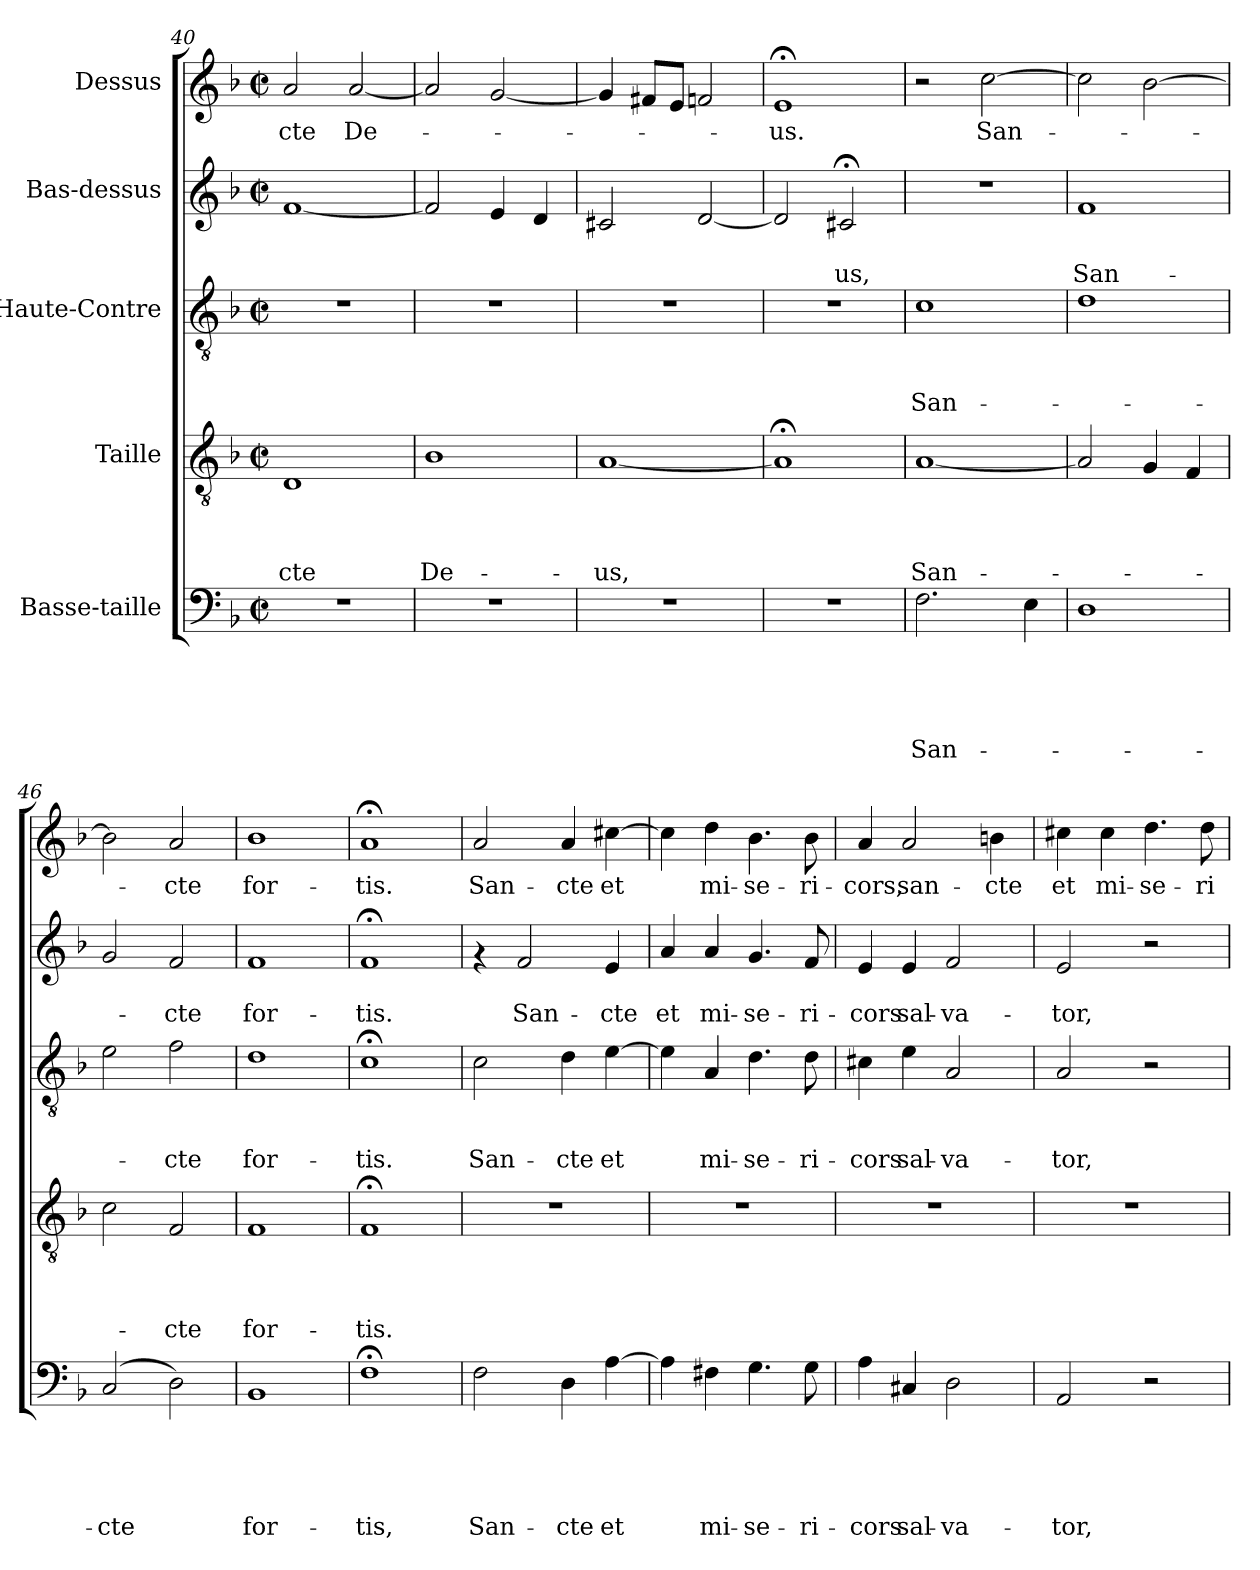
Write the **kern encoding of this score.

**kern	**text	**text	**text	**text	**text	**kern	**text	**text	**text	**text	**kern	**text	**text	**text	**kern	**text	**text	**kern	**text
*part5	*part5	*part5	*part5	*part5	*part5	*part4	*part4	*part4	*part4	*part4	*part3	*part3	*part3	*part3	*part2	*part2	*part2	*part1	*part1
*staff5	*staff5	*staff5	*staff5	*staff5	*staff5	*staff4	*staff4	*staff4	*staff4	*staff4	*staff3	*staff3	*staff3	*staff3	*staff2	*staff2	*staff2	*staff1	*staff1
*I"Basse-taille	*	*	*	*	*	*I"Taille	*	*	*	*	*I"Haute-Contre	*	*	*	*I"Bas-dessus	*	*	*I"Dessus	*
*clefF4	*	*	*	*	*	*clefGv2	*	*	*	*	*clefGv2	*	*	*	*clefG2	*	*	*clefG2	*
*k[b-]	*	*	*	*	*	*k[b-]	*	*	*	*	*k[b-]	*	*	*	*k[b-]	*	*	*k[b-]	*
*F:	*	*	*	*	*	*F:	*	*	*	*	*F:	*	*	*	*F:	*	*	*F:	*
*M2/2	*	*	*	*	*	*M2/2	*	*	*	*	*M2/2	*	*	*	*M2/2	*	*	*M2/2	*
*met(c|)	*	*	*	*	*	*met(c|)	*	*	*	*	*met(c|)	*	*	*	*met(c|)	*	*	*met(c|)	*
=40	=40	=40	=40	=40	=40	=40	=40	=40	=40	=40	=40	=40	=40	=40	=40	=40	=40	=40	=40
!	!	!	!	!	!	!	!	!	!	!LO:LY:b	!	!	!	!	!	!	!	!	!LO:LY:b
1r	.	.	.	.	.	1D	.	.	.	-cte	1r	.	.	.	[<1f	.	.	2a/	-cte
!	!	!	!	!	!	!	!	!	!	!	!	!	!	!	!	!	!	!	!LO:LY:b
.	.	.	.	.	.	.	.	.	.	.	.	.	.	.	.	.	.	[<2a/	De-
=41	=41	=41	=41	=41	=41	=41	=41	=41	=41	=41	=41	=41	=41	=41	=41	=41	=41	=41	=41
!	!	!	!	!	!	!	!	!	!	!LO:LY:b	!	!	!	!	!	!	!	!	!
1r	.	.	.	.	.	1B-	.	.	.	De-	1r	.	.	.	2f/]	.	.	2a/]	.
.	.	.	.	.	.	.	.	.	.	.	.	.	.	.	4e/	.	.	[<2g/	.
.	.	.	.	.	.	.	.	.	.	.	.	.	.	.	4d/	.	.	.	.
=42	=42	=42	=42	=42	=42	=42	=42	=42	=42	=42	=42	=42	=42	=42	=42	=42	=42	=42	=42
!	!	!	!	!	!	!	!	!	!	!LO:LY:b	!	!	!	!	!	!	!	!	!
1r	.	.	.	.	.	[<1A	.	.	.	-us,	1r	.	.	.	2c#X/	.	.	4g/]	.
.	.	.	.	.	.	.	.	.	.	.	.	.	.	.	.	.	.	8f#X/L	.
.	.	.	.	.	.	.	.	.	.	.	.	.	.	.	.	.	.	8e/J	.
.	.	.	.	.	.	.	.	.	.	.	.	.	.	.	[<2d/	.	.	2fn/	.
=43	=43	=43	=43	=43	=43	=43	=43	=43	=43	=43	=43	=43	=43	=43	=43	=43	=43	=43	=43
!	!	!	!	!	!	!	!	!	!	!	!	!	!	!	!	!	!	!	!LO:LY:b
1r	.	.	.	.	.	1A;<]	.	.	.	.	1r	.	.	.	2d/]	.	.	1e;	-us.
!	!	!	!	!	!	!	!	!	!	!	!	!	!	!	!	!	!LO:LY:b	!	!
.	.	.	.	.	.	.	.	.	.	.	.	.	.	.	2c#X;</	.	-us,	.	.
!!LO:LB:g=z
=44	=44	=44	=44	=44	=44	=44	=44	=44	=44	=44	=44	=44	=44	=44	=44	=44	=44	=44	=44
!	!	!	!	!	!LO:LY:b	!	!	!	!	!LO:LY:b	!	!	!	!LO:LY:b	!	!	!	!	!
2.F\	.	.	.	.	San-	[<1A	.	.	.	San-	1c	.	.	San-	1r	.	.	2r	.
!	!	!	!	!	!	!	!	!	!	!	!	!	!	!	!	!	!	!	!LO:LY:b
.	.	.	.	.	.	.	.	.	.	.	.	.	.	.	.	.	.	[>2cc\	San-
4E\	.	.	.	.	.	.	.	.	.	.	.	.	.	.	.	.	.	.	.
=45	=45	=45	=45	=45	=45	=45	=45	=45	=45	=45	=45	=45	=45	=45	=45	=45	=45	=45	=45
!	!	!	!	!	!	!	!	!	!	!	!	!	!	!	!	!	!LO:LY:b	!	!
1D	.	.	.	.	.	2A/]	.	.	.	.	1d	.	.	.	1f	.	San-	2cc\]	.
.	.	.	.	.	.	4G/	.	.	.	.	.	.	.	.	.	.	.	[>2b-\	.
.	.	.	.	.	.	4F/	.	.	.	.	.	.	.	.	.	.	.	.	.
=46	=46	=46	=46	=46	=46	=46	=46	=46	=46	=46	=46	=46	=46	=46	=46	=46	=46	=46	=46
!	!	!	!	!	!LO:LY:b	!	!	!	!	!	!	!	!	!	!	!	!	!	!
(>2C/	.	.	.	.	-cte	2c\	.	.	.	.	2e\	.	.	.	2g/	.	.	2b-\]	.
!	!	!	!	!	!	!	!	!	!	!LO:LY:b	!	!	!	!LO:LY:b	!	!	!LO:LY:b	!	!LO:LY:b
2D\)	.	.	.	.	.	2F/	.	.	.	-cte	2f\	.	.	-cte	2f/	.	-cte	2a/	-cte
=47	=47	=47	=47	=47	=47	=47	=47	=47	=47	=47	=47	=47	=47	=47	=47	=47	=47	=47	=47
!	!	!	!	!	!LO:LY:b	!	!	!	!	!LO:LY:b	!	!	!	!LO:LY:b	!	!	!LO:LY:b	!	!LO:LY:b
1BB-	.	.	.	.	for-	1F	.	.	.	for-	1d	.	.	for-	1f	.	for-	1b-	for-
=48	=48	=48	=48	=48	=48	=48	=48	=48	=48	=48	=48	=48	=48	=48	=48	=48	=48	=48	=48
!	!	!	!	!	!LO:LY:b	!	!	!	!	!LO:LY:b	!	!	!	!LO:LY:b	!	!	!LO:LY:b	!	!LO:LY:b
1F;	.	.	.	.	-tis,	1F;	.	.	.	-tis.	1c;	.	.	-tis.	1f;	.	-tis.	1a;<	-tis.
=49	=49	=49	=49	=49	=49	=49	=49	=49	=49	=49	=49	=49	=49	=49	=49	=49	=49	=49	=49
!	!	!	!	!	!LO:LY:b	!	!	!	!	!	!	!	!	!LO:LY:b	!	!	!	!	!LO:LY:b
2F\	.	.	.	.	San-	1r	.	.	.	.	2c\	.	.	San-	4rf	.	.	2a/	San-
!	!	!	!	!	!	!	!	!	!	!	!	!	!	!	!	!	!LO:LY:b	!	!
.	.	.	.	.	.	.	.	.	.	.	.	.	.	.	2f/	.	San-	.	.
!	!	!	!	!	!LO:LY:b	!	!	!	!	!	!	!	!	!LO:LY:b	!	!	!	!	!LO:LY:b
4D\	.	.	.	.	-cte	.	.	.	.	.	4d\	.	.	-cte	.	.	.	4a/	-cte
!	!	!	!	!	!LO:LY:b	!	!	!	!	!	!	!	!	!LO:LY:b	!	!	!LO:LY:b	!	!LO:LY:b
[>4A\	.	.	.	.	et	.	.	.	.	.	[>4e\	.	.	et	4e/	.	-cte	[>4cc#X\	et
=50	=50	=50	=50	=50	=50	=50	=50	=50	=50	=50	=50	=50	=50	=50	=50	=50	=50	=50	=50
!	!	!	!	!	!	!	!	!	!	!	!	!	!	!	!	!	!LO:LY:b	!	!
4A\]	.	.	.	.	.	1r	.	.	.	.	4e\]	.	.	.	4a/	.	et	4cc#\]	.
!	!	!	!	!	!LO:LY:b	!	!	!	!	!	!	!	!	!LO:LY:b	!	!	!LO:LY:b	!	!LO:LY:b
4F#X\	.	.	.	.	mi-	.	.	.	.	.	4A/	.	.	mi-	4a/	.	mi-	4dd\	mi-
!	!	!	!	!	!LO:LY:b	!	!	!	!	!	!	!	!	!LO:LY:b	!	!	!LO:LY:b	!	!LO:LY:b
4.G\	.	.	.	.	-se-	.	.	.	.	.	4.d\	.	.	-se-	4.g/	.	-se-	4.b-\	-se-
!	!	!	!	!	!LO:LY:b	!	!	!	!	!	!	!	!	!LO:LY:b	!	!	!LO:LY:b	!	!LO:LY:b
8G\	.	.	.	.	-ri-	.	.	.	.	.	8d\	.	.	-ri-	8f/	.	-ri-	8b-\	-ri-
!!LO:PB:g=z
=51	=51	=51	=51	=51	=51	=51	=51	=51	=51	=51	=51	=51	=51	=51	=51	=51	=51	=51	=51
!	!	!	!	!	!LO:LY:b	!	!	!	!	!	!	!	!	!LO:LY:b	!	!	!LO:LY:b	!	!LO:LY:b
4A\	.	.	.	.	-cors	1r	.	.	.	.	4c#X\	.	.	-cors	4e/	.	-cors	4a/	-cors,
!	!	!	!	!	!LO:LY:b	!	!	!	!	!	!	!	!	!LO:LY:b	!	!	!LO:LY:b	!	!LO:LY:b
4C#X/	.	.	.	.	sal-	.	.	.	.	.	4e\	.	.	sal-	4e/	.	sal-	2a/	san-
!	!	!	!	!	!LO:LY:b	!	!	!	!	!	!	!	!	!LO:LY:b	!	!	!LO:LY:b	!	!
2D\	.	.	.	.	-va-	.	.	.	.	.	2A/	.	.	-va-	2f/	.	-va-	.	.
!	!	!	!	!	!	!	!	!	!	!	!	!	!	!	!	!	!	!	!LO:LY:b
.	.	.	.	.	.	.	.	.	.	.	.	.	.	.	.	.	.	4bn\	-cte
=52	=52	=52	=52	=52	=52	=52	=52	=52	=52	=52	=52	=52	=52	=52	=52	=52	=52	=52	=52
!	!	!	!	!	!LO:LY:b	!	!	!	!	!	!	!	!	!LO:LY:b	!	!	!LO:LY:b	!	!LO:LY:b
2AA/	.	.	.	.	-tor,	1r	.	.	.	.	2A/	.	.	-tor,	2e/	.	-tor,	4cc#X\	et
!	!	!	!	!	!	!	!	!	!	!	!	!	!	!	!	!	!	!	!LO:LY:b
.	.	.	.	.	.	.	.	.	.	.	.	.	.	.	.	.	.	4cc#\	mi-
!	!	!	!	!	!	!	!	!	!	!	!	!	!	!	!	!	!	!	!LO:LY:b
2r	.	.	.	.	.	.	.	.	.	.	2r	.	.	.	2r	.	.	4.dd\	-se-
!	!	!	!	!	!	!	!	!	!	!	!	!	!	!	!	!	!	!	!LO:LY:b
.	.	.	.	.	.	.	.	.	.	.	.	.	.	.	.	.	.	8dd\	-ri-
=	=	=	=	=	=	=	=	=	=	=	=	=	=	=	=	=	=	=	=
*-	*-	*-	*-	*-	*-	*-	*-	*-	*-	*-	*-	*-	*-	*-	*-	*-	*-	*-	*-
